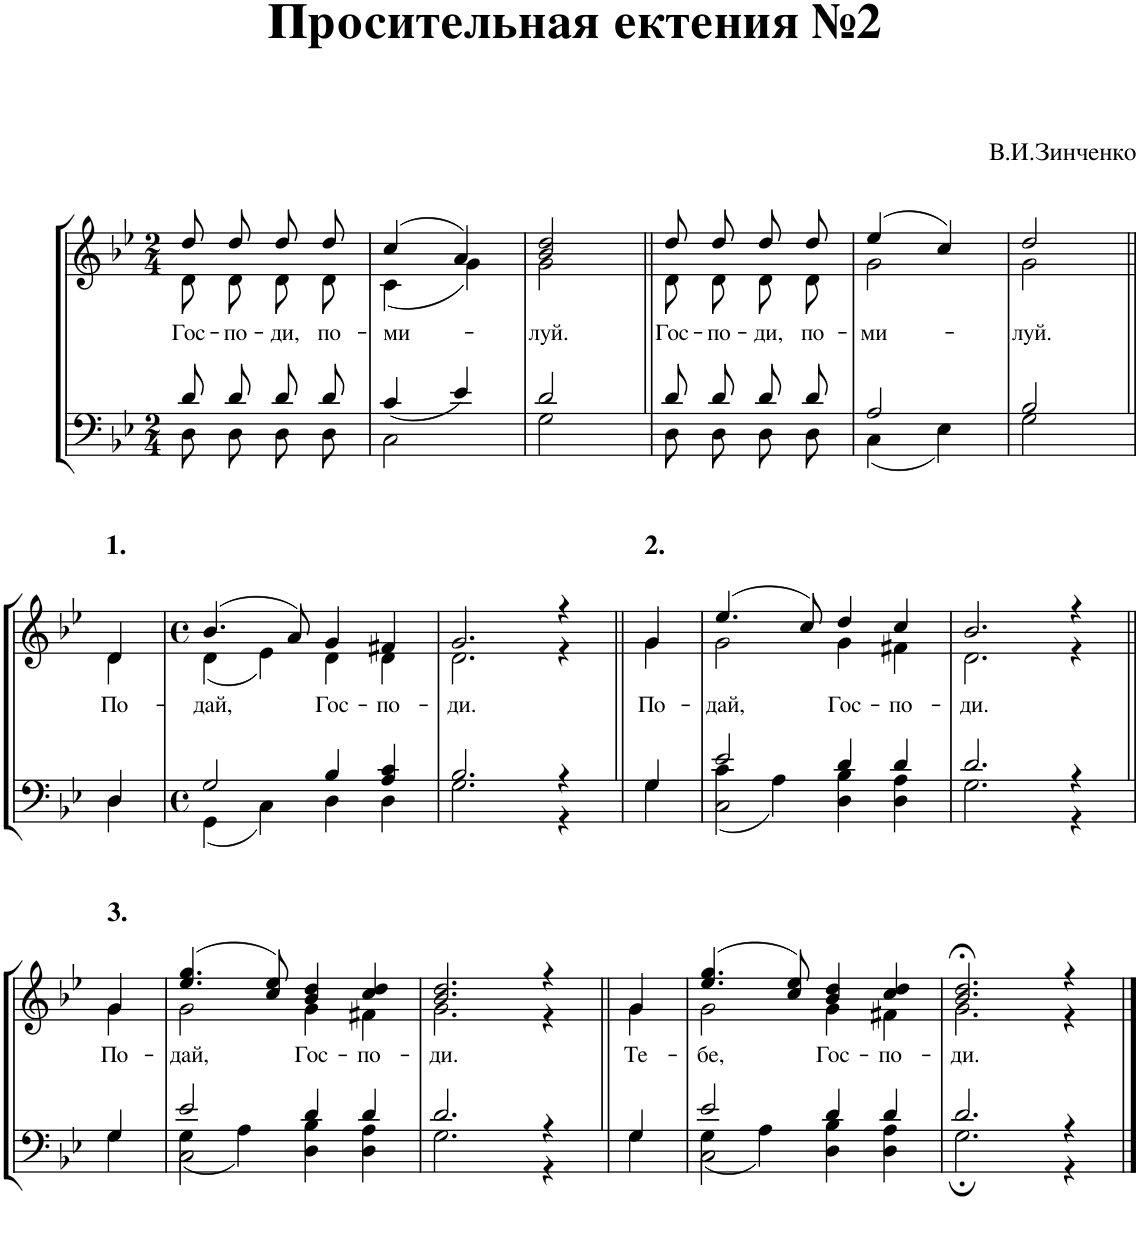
**kern	**kern	**text
*part1	*part1	*part1
*staff2	*staff1	*staff1
*I"Piano	*	*
*I'Pno.	*	*
*clefF4	*clefG2	*
*k[b-e-]	*k[b-e-]	*
*M2/4	*M2/4	*
=1	=1	=1
*^	*^	*
*	*^	*	*	*
!	!	!	!	!	!LO:LY:b
2ryy	8d/L	8D\L	8dd/L	8d\L	Гос-
!	!	!	!	!	!LO:LY:b
.	8d/J	8D\J	8dd/J	8d\J	-по-
!	!	!	!	!	!LO:LY:b
.	8d/L	8D\L	8dd/L	8d\L	-ди,
!	!	!	!	!	!LO:LY:b
.	8d/J	8D\J	8dd/J	8d\J	по-
=2	=2	=2	=2	=2	=2
!	!	!	!	!	!LO:LY:b
2ryy	4c/	2C\	(4cc/	(4c\	-ми-
.	4e-/	.	4a/)	4g\)	.
=3	=3	=3	=3	=3	=3
!	!	!	!	!	!LO:LY:b
2ryy	2d/	2G\	2b-/ 2dd/	2g\	-луй.
=4||	=4||	=4||	=4||	=4||	=4||
!	!	!	!	!	!LO:LY:b
2ryy	8d/L	8D\L	8dd/L	8d\L	Гос-
!	!	!	!	!	!LO:LY:b
.	8d/J	8D\J	8dd/J	8d\J	-по-
!	!	!	!	!	!LO:LY:b
.	8d/L	8D\L	8dd/L	8d\L	-ди,
!	!	!	!	!	!LO:LY:b
.	8d/J	8D\J	8dd/J	8d\J	по-
=5	=5	=5	=5	=5	=5
!	!	!	!	!	!LO:LY:b
2ryy	2A/	4C\	(4ee-/	2g\	-ми-
.	.	4E-\	4cc/)	.	.
=6	=6	=6	=6	=6	=6
!	!	!	!	!	!LO:LY:b
2ryy	2B-/	2G\	2dd/	2g\	-луй.
!!LO:LB:g=z	!!
=7||	=7||	=7||	=7||	=7||	=7||
!	!	!	!LO:TX:a:B:t=1.	!	!
!	!	!	!	!	!LO:LY:b
4ryy	4D/	4D\	4d/	4d\	По-
=8	=8	=8	=8	=8	=8
*M4/4	*	*	*M4/4	*	*
*met(c)	*	*	*met(c)	*	*
!	!	!	!	!	!LO:LY:b
1ryy	2G/	4GG\	(4.b-/	(4d\	-дай,
.	.	4C\	.	4e-\)	.
.	.	.	8a/)	.	.
!	!	!	!	!	!LO:LY:b
.	4B-/	4D\	4g/	4d\	Гос-
!	!	!	!	!	!LO:LY:b
.	4A/ 4c/	4D\	4f#X/	4d\	-по-
=9	=9	=9	=9	=9	=9
!	!	!	!	!	!LO:LY:b
1ryy	2.B-/	2.G\	2.g/	2.d\	-ди.
.	4r	4r	4r	4r	.
=10||	=10||	=10||	=10||	=10||	=10||
!	!	!	!LO:TX:a:B:t=2.	!	!
!	!	!	!	!	!LO:LY:b
4ryy	4G/	4G\	4g/	4g\	По-
=11	=11	=11	=11	=11	=11
*	*	*^	*	*	*
!	!	!	!	!	!	!LO:LY:b
1ryy	2C\	2e-/	4c\	(4.ee-/	2g\	-дай,
.	.	.	4A\	.	.	.
.	.	.	.	8cc/)	.	.
!	!	!	!	!	!	!LO:LY:b
.	2ryy	4d/	4D\ 4B-\	4dd/	4g\	Гос-
!	!	!	!	!	!	!LO:LY:b
.	.	4d/	4D\ 4A\	4cc/	4f#X\	-по-
=12	=12	=12	=12	=12	=12	=12
!	!	!	!	!	!	!LO:LY:b
*	*	*v	*v	*	*	*
1ryy	2.d/	2.G\	2.b-/	2.d\	-ди.
.	4r	4r	4r	4r	.
!!LO:LB:g=z	!!
=13||	=13||	=13||	=13||	=13||	=13||
!	!	!	!LO:TX:a:B:t=3.	!	!
!	!	!	!	!	!LO:LY:b
4ryy	4G/	4G\	4g/	4g\	По-
=14	=14	=14	=14	=14	=14
*	*	*^	*	*	*
!	!	!	!	!	!	!LO:LY:b
1ryy	2C\	2e-/	4G\	(4.ee-/ 4.gg/	2g\	-дай,
.	.	.	4A\	.	.	.
.	.	.	.	8cc/ 8ee-/)	.	.
!	!	!	!	!	!	!LO:LY:b
.	2ryy	4d/	4D\ 4B-\	4b-/ 4dd/	4g\	Гос-
!	!	!	!	!	!	!LO:LY:b
.	.	4d/	4D\ 4A\	4cc/ 4dd/	4f#X\	-по-
=15	=15	=15	=15	=15	=15	=15
!	!	!	!	!	!	!LO:LY:b
*	*	*v	*v	*	*	*
1ryy	2.d/	2.G\	2.b-/ 2.dd/	2.g\	-ди.
.	4r	4r	4r	4r	.
=16||	=16||	=16||	=16||	=16||	=16||
!	!	!	!	!	!LO:LY:b
4ryy	4G/	4G\	4g/	4g\	Те-
=17	=17	=17	=17	=17	=17
*	*	*^	*	*	*
!	!	!	!	!	!	!LO:LY:b
1ryy	2C\	2e-/	4G\	(4.ee-/ 4.gg/	2g\	-бе,
.	.	.	4A\	.	.	.
.	.	.	.	8cc/ 8ee-/)	.	.
!	!	!	!	!	!	!LO:LY:b
.	2ryy	4d/	4D\ 4B-\	4b-/ 4dd/	4g\	Гос-
!	!	!	!	!	!	!LO:LY:b
.	.	4d/	4D\ 4A\	4cc/ 4dd/	4f#X\	-по-
=18	=18	=18	=18	=18	=18	=18
!	!	!	!	!	!	!LO:LY:b
*	*	*v	*v	*	*	*
1ryy	2.d/	2.G;\	2.b-/;< 2.dd/;<	2.g\	-ди.
.	4r	4r	4r	4r	.
*v	*v	*v	*	*	*
*	*v	*v	*
==	==	==
*-	*-	*-
